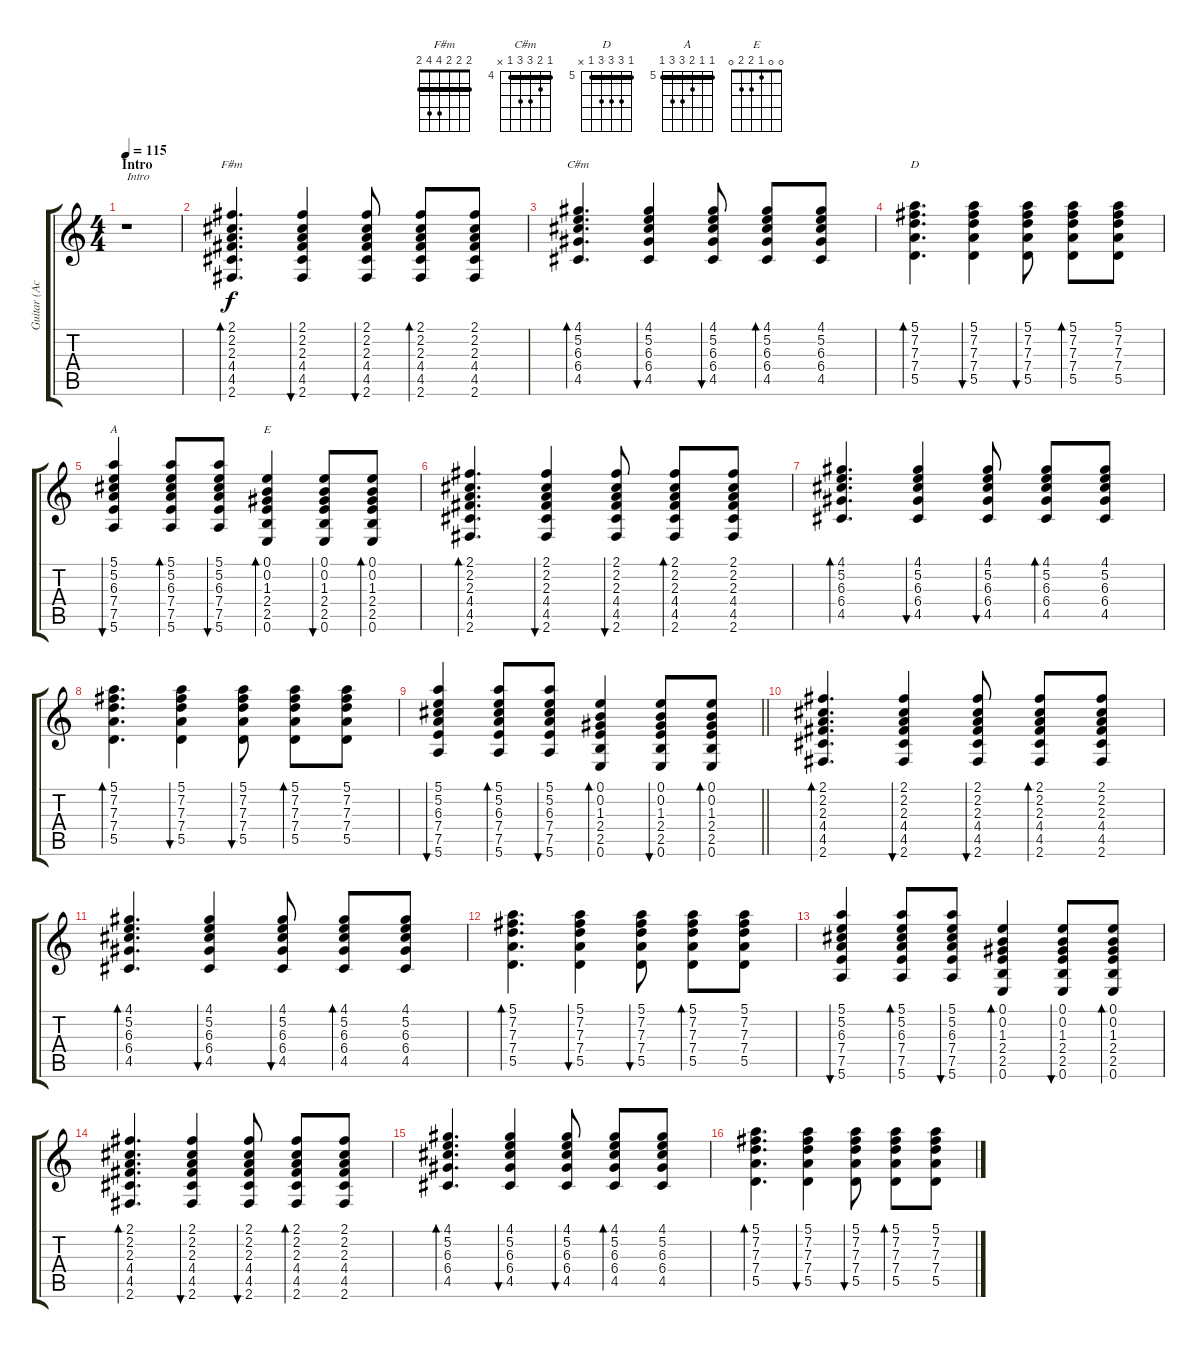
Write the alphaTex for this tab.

\track ("Guitar (Acoustic)" "Guitar (Ac") {instrument acousticguitarnylon}
\staff {score tabs}
\tuning (E4 B3 G3 D3 A2 E2) {hide}
\chord ("F#m" 2 2 2 4 4 2) {barre 2}
\chord ("C#m" 4 5 6 6 4 x) {firstfret 4 barre 4}
\chord ("D" 5 7 7 7 5 x) {firstfret 5 barre 5}
\chord ("A" 5 5 6 7 7 5) {firstfret 5 barre 5}
\chord ("E" 0 0 1 2 2 0)
\ts (4 4)
\section ("" "Intro")
\tempo 115
\clef g2
\ks c
r.1{txt "Intro" dy f instrument acousticguitarnylon} |
(2.1 2.2 2.3 4.4 4.5 2.6).4{d bd 60 ch "F#m"} (2.1 2.2 2.3 4.4 4.5 2.6).4{bu 60} (2.1 2.2 2.3 4.4 4.5 2.6).8{bu 60} (2.1 2.2 2.3 4.4 4.5 2.6).8{bd 60} (2.1 2.2 2.3 4.4 4.5 2.6).8 |
(4.1 5.2 6.3 6.4 4.5).4{d bd 60 ch "C#m"} (4.1 5.2 6.3 6.4 4.5).4{bu 60} (4.1 5.2 6.3 6.4 4.5).8{bu 60} (4.1 5.2 6.3 6.4 4.5).8{bd 60} (4.1 5.2 6.3 6.4 4.5).8 |
(5.1 7.2 7.3 7.4 5.5).4{d bd 60 ch "D"} (5.1 7.2 7.3 7.4 5.5).4{bu 60} (5.1 7.2 7.3 7.4 5.5).8{bu 60} (5.1 7.2 7.3 7.4 5.5).8{bd 60} (5.1 7.2 7.3 7.4 5.5).8 |
(5.1 5.2 6.3 7.4 7.5 5.6).4{bu 60 ch "A"} (5.1 5.2 6.3 7.4 7.5 5.6).8{bd 60} (5.1 5.2 6.3 7.4 7.5 5.6).8{bu 60} (0.1 0.2 1.3 2.4 2.5 0.6).4{bd 60 ch "E"} (0.1 0.2 1.3 2.4 2.5 0.6).8{bu 60} (0.1 0.2 1.3 2.4 2.5 0.6).8{bd 60} |
(2.1 2.2 2.3 4.4 4.5 2.6).4{d bd 60} (2.1 2.2 2.3 4.4 4.5 2.6).4{bu 60} (2.1 2.2 2.3 4.4 4.5 2.6).8{bu 60} (2.1 2.2 2.3 4.4 4.5 2.6).8{bd 60} (2.1 2.2 2.3 4.4 4.5 2.6).8 |
(4.1 5.2 6.3 6.4 4.5).4{d bd 60} (4.1 5.2 6.3 6.4 4.5).4{bu 60} (4.1 5.2 6.3 6.4 4.5).8{bu 60} (4.1 5.2 6.3 6.4 4.5).8{bd 60} (4.1 5.2 6.3 6.4 4.5).8 |
(5.1 7.2 7.3 7.4 5.5).4{d bd 60} (5.1 7.2 7.3 7.4 5.5).4{bu 60} (5.1 7.2 7.3 7.4 5.5).8{bu 60} (5.1 7.2 7.3 7.4 5.5).8{bd 60} (5.1 7.2 7.3 7.4 5.5).8 |
\barLineRight lightlight
(5.1 5.2 6.3 7.4 7.5 5.6).4{bu 60} (5.1 5.2 6.3 7.4 7.5 5.6).8{bd 60} (5.1 5.2 6.3 7.4 7.5 5.6).8{bu 60} (0.1 0.2 1.3 2.4 2.5 0.6).4{bd 60} (0.1 0.2 1.3 2.4 2.5 0.6).8{bu 60} (0.1 0.2 1.3 2.4 2.5 0.6).8{bd 60} |
(2.1 2.2 2.3 4.4 4.5 2.6).4{d bd 60} (2.1 2.2 2.3 4.4 4.5 2.6).4{bu 60} (2.1 2.2 2.3 4.4 4.5 2.6).8{bu 60} (2.1 2.2 2.3 4.4 4.5 2.6).8{bd 60} (2.1 2.2 2.3 4.4 4.5 2.6).8 |
(4.1 5.2 6.3 6.4 4.5).4{d bd 60} (4.1 5.2 6.3 6.4 4.5).4{bu 60} (4.1 5.2 6.3 6.4 4.5).8{bu 60} (4.1 5.2 6.3 6.4 4.5).8{bd 60} (4.1 5.2 6.3 6.4 4.5).8 |
(5.1 7.2 7.3 7.4 5.5).4{d bd 60} (5.1 7.2 7.3 7.4 5.5).4{bu 60} (5.1 7.2 7.3 7.4 5.5).8{bu 60} (5.1 7.2 7.3 7.4 5.5).8{bd 60} (5.1 7.2 7.3 7.4 5.5).8 |
(5.1 5.2 6.3 7.4 7.5 5.6).4{bu 60} (5.1 5.2 6.3 7.4 7.5 5.6).8{bd 60} (5.1 5.2 6.3 7.4 7.5 5.6).8{bu 60} (0.1 0.2 1.3 2.4 2.5 0.6).4{bd 60} (0.1 0.2 1.3 2.4 2.5 0.6).8{bu 60} (0.1 0.2 1.3 2.4 2.5 0.6).8{bd 60} |
(2.1 2.2 2.3 4.4 4.5 2.6).4{d bd 60} (2.1 2.2 2.3 4.4 4.5 2.6).4{bu 60} (2.1 2.2 2.3 4.4 4.5 2.6).8{bu 60} (2.1 2.2 2.3 4.4 4.5 2.6).8{bd 60} (2.1 2.2 2.3 4.4 4.5 2.6).8 |
(4.1 5.2 6.3 6.4 4.5).4{d bd 60} (4.1 5.2 6.3 6.4 4.5).4{bu 60} (4.1 5.2 6.3 6.4 4.5).8{bu 60} (4.1 5.2 6.3 6.4 4.5).8{bd 60} (4.1 5.2 6.3 6.4 4.5).8 |
(5.1 7.2 7.3 7.4 5.5).4{d bd 60} (5.1 7.2 7.3 7.4 5.5).4{bu 60} (5.1 7.2 7.3 7.4 5.5).8{bu 60} (5.1 7.2 7.3 7.4 5.5).8{bd 60} (5.1 7.2 7.3 7.4 5.5).8
